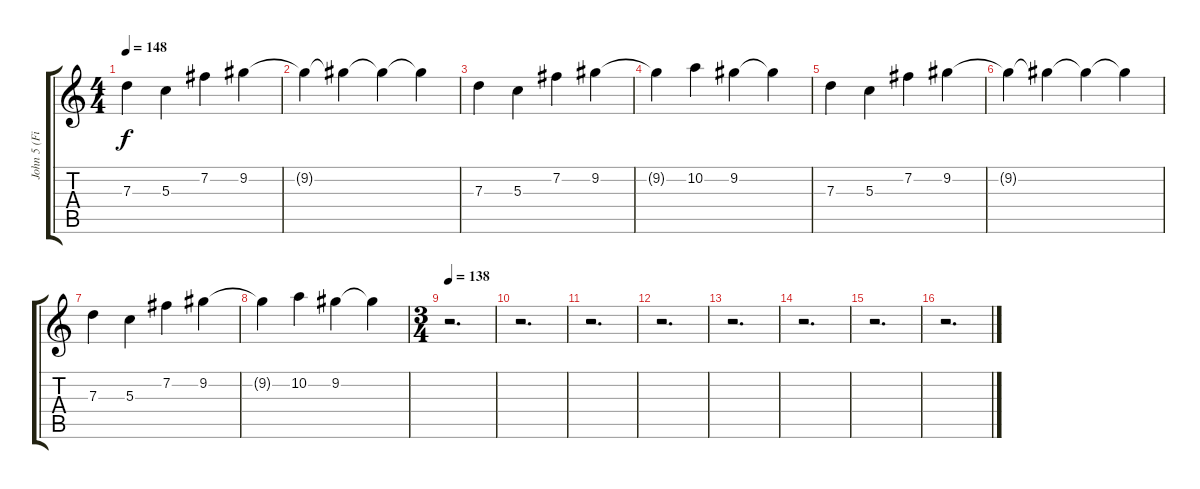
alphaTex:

\track ("John 5 (Fills 1)" "John 5 (Fi") {instrument distortionguitar}
\staff {score tabs}
\tuning (E4 B3 G3 D3 A2 E2) {hide}
\ts (4 4)
\tempo 148
\clef g2
\ks c
7.3.4{dy f} 5.3.4 7.2.4 9.2.4 |
9.2{t}.4 9.2{t}.4 9.2{t}.4 9.2{t}.4 |
7.3.4 5.3.4 7.2.4 9.2.4 |
9.2{t}.4 10.2.4 9.2.4 9.2{t}.4 |
7.3.4 5.3.4 7.2.4 9.2.4 |
9.2{t}.4 9.2{t}.4 9.2{t}.4 9.2{t}.4 |
7.3.4 5.3.4 7.2.4 9.2.4 |
9.2{t}.4 10.2.4 9.2.4 9.2{t}.4 |
\ts (3 4)
\tempo 138
r.2{d} |
r.2{d} |
r.2{d} |
r.2{d} |
r.2{d} |
r.2{d} |
r.2{d} |
r.2{d}
